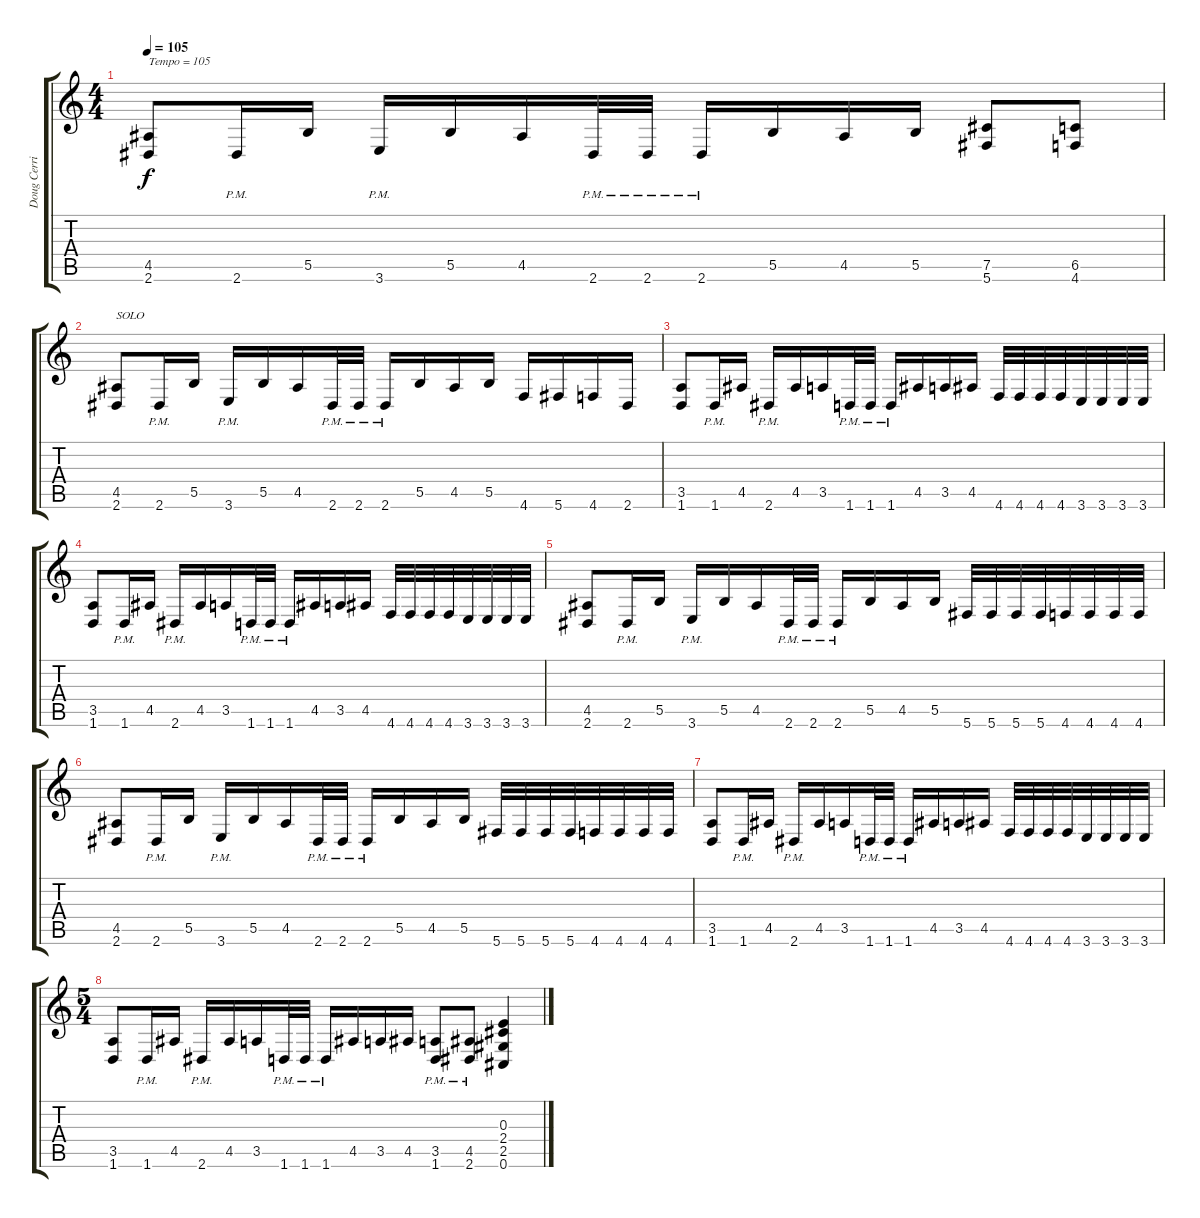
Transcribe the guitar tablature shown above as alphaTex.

\track ("Doug Cerrito" "Doug Cerri") {instrument distortionguitar}
\staff {score tabs}
\tuning (Db4 Ab3 E3 B2 Gb2 Db2) {hide}
\ts (4 4)
\tempo 105
\clef g2
\ks c
(4.5 2.6).8{txt "Tempo = 105" dy f} 2.6{pm}.16 5.5.16 3.6{pm}.16 5.5.16 4.5.16 2.6{pm}.32 2.6{pm}.32 2.6{pm}.16 5.5.16 4.5.16 5.5.16 (7.5 5.6).8 (6.5 4.6).8 |
(4.5 2.6).8{txt "SOLO" volume 11} 2.6{pm}.16 5.5.16 3.6{pm}.16 5.5.16 4.5.16 2.6{pm}.32 2.6{pm}.32 2.6{pm}.16 5.5.16 4.5.16 5.5.16 4.6.16 5.6.16 4.6.16 2.6.16 |
(3.5 1.6).8 1.6{pm}.16 4.5.16 2.6{pm}.16 4.5.16 3.5.16 1.6{pm}.32 1.6{pm}.32 1.6{pm}.16 4.5.16 3.5.16 4.5.16 4.6.32 4.6.32 4.6.32 4.6.32 3.6.32 3.6.32 3.6.32 3.6.32 |
(3.5 1.6).8 1.6{pm}.16 4.5.16 2.6{pm}.16 4.5.16 3.5.16 1.6{pm}.32 1.6{pm}.32 1.6{pm}.16 4.5.16 3.5.16 4.5.16 4.6.32 4.6.32 4.6.32 4.6.32 3.6.32 3.6.32 3.6.32 3.6.32 |
(4.5 2.6).8 2.6{pm}.16 5.5.16 3.6{pm}.16 5.5.16 4.5.16 2.6{pm}.32 2.6{pm}.32 2.6{pm}.16 5.5.16 4.5.16 5.5.16 5.6.32 5.6.32 5.6.32 5.6.32 4.6.32 4.6.32 4.6.32 4.6.32 |
(4.5 2.6).8 2.6{pm}.16 5.5.16 3.6{pm}.16 5.5.16 4.5.16 2.6{pm}.32 2.6{pm}.32 2.6{pm}.16 5.5.16 4.5.16 5.5.16 5.6.32 5.6.32 5.6.32 5.6.32 4.6.32 4.6.32 4.6.32 4.6.32 |
(3.5 1.6).8 1.6{pm}.16 4.5.16 2.6{pm}.16 4.5.16 3.5.16 1.6{pm}.32 1.6{pm}.32 1.6{pm}.16 4.5.16 3.5.16 4.5.16 4.6.32 4.6.32 4.6.32 4.6.32 3.6.32 3.6.32 3.6.32 3.6.32 |
\ts (5 4)
(3.5 1.6).8 1.6{pm}.16 4.5.16 2.6{pm}.16 4.5.16 3.5.16 1.6{pm}.32 1.6{pm}.32 1.6{pm}.16 4.5.16 3.5.16 4.5.16 (3.5{pm} 1.6{pm}).8 (4.5{pm} 2.6{pm}).8 (0.3 2.4 2.5 0.6).4
